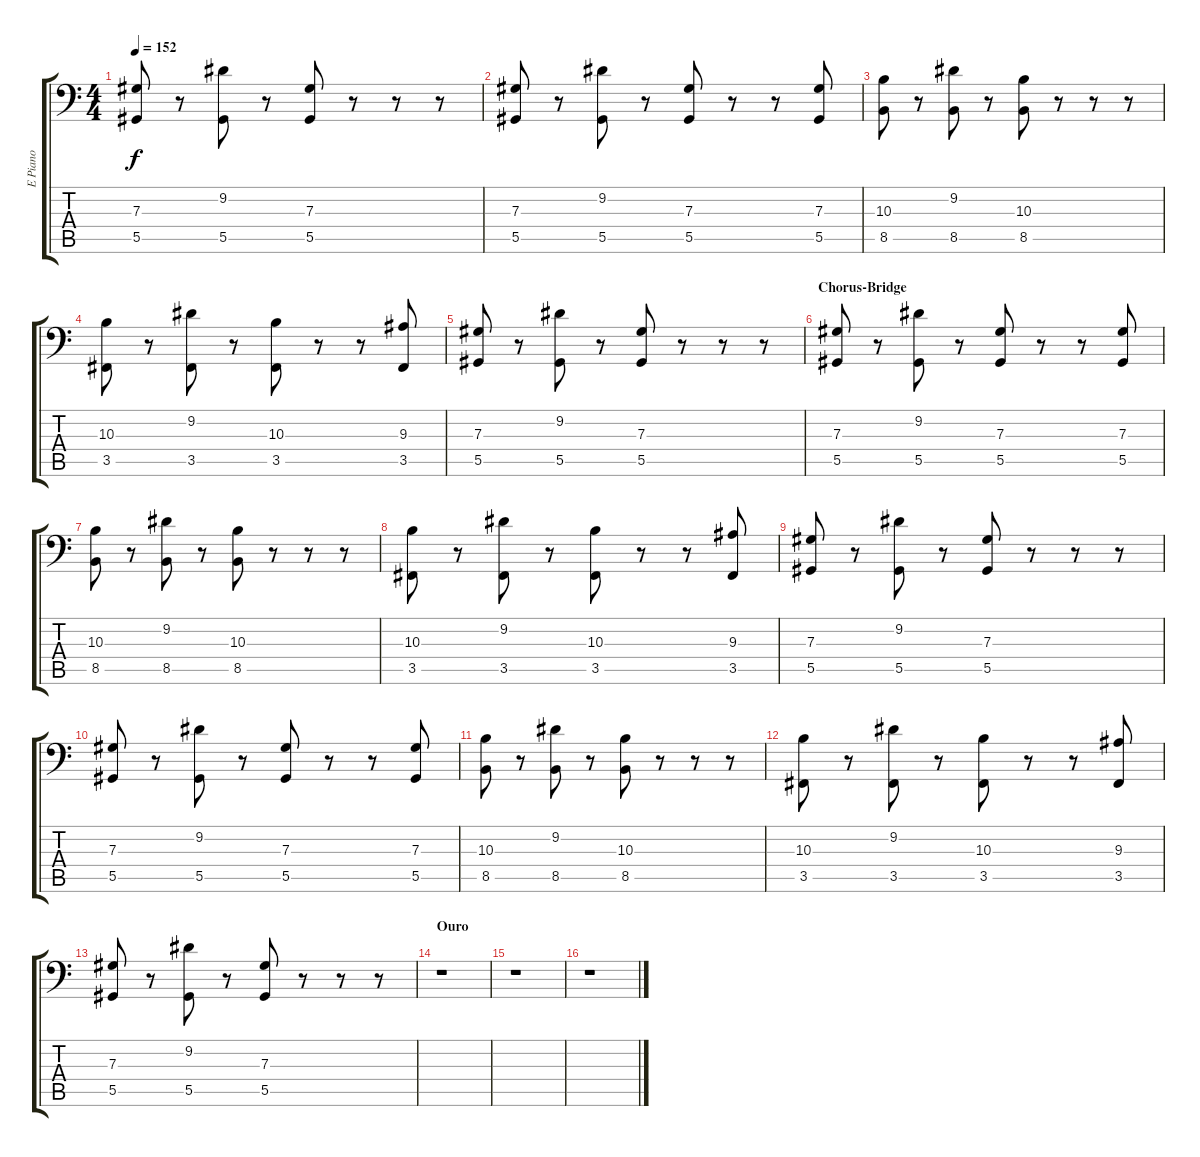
\track ("E Piano" "E Piano") {instrument electricpiano1}
\staff {score tabs}
\tuning (Bb3 Gb3 Db3 Ab2 Eb2 Ab1) {hide}
\ts (4 4)
\tempo 152
\clef f4
\ks c
(7.3 5.5).8{dy f} r.8 (9.2 5.5).8 r.8 (7.3 5.5).8 r.8 r.8 r.8 |
(7.3 5.5).8 r.8 (9.2 5.5).8 r.8 (7.3 5.5).8 r.8 r.8 (7.3 5.5).8 |
(10.3 8.5).8 r.8 (9.2 8.5).8 r.8 (10.3 8.5).8 r.8 r.8 r.8 |
(10.3 3.5).8 r.8 (9.2 3.5).8 r.8 (10.3 3.5).8 r.8 r.8 (9.3 3.5).8 |
(7.3 5.5).8 r.8 (9.2 5.5).8 r.8 (7.3 5.5).8 r.8 r.8 r.8 |
\section ("" "Chorus-Bridge")
(7.3 5.5).8 r.8 (9.2 5.5).8 r.8 (7.3 5.5).8 r.8 r.8 (7.3 5.5).8 |
(10.3 8.5).8 r.8 (9.2 8.5).8 r.8 (10.3 8.5).8 r.8 r.8 r.8 |
(10.3 3.5).8 r.8 (9.2 3.5).8 r.8 (10.3 3.5).8 r.8 r.8 (9.3 3.5).8 |
(7.3 5.5).8 r.8 (9.2 5.5).8 r.8 (7.3 5.5).8 r.8 r.8 r.8 |
(7.3 5.5).8 r.8 (9.2 5.5).8 r.8 (7.3 5.5).8 r.8 r.8 (7.3 5.5).8 |
(10.3 8.5).8 r.8 (9.2 8.5).8 r.8 (10.3 8.5).8 r.8 r.8 r.8 |
(10.3 3.5).8 r.8 (9.2 3.5).8 r.8 (10.3 3.5).8 r.8 r.8 (9.3 3.5).8 |
(7.3 5.5).8 r.8 (9.2 5.5).8 r.8 (7.3 5.5).8 r.8 r.8 r.8 |
\section ("" "Ouro")
r.1 |
r.1 |
r.1
